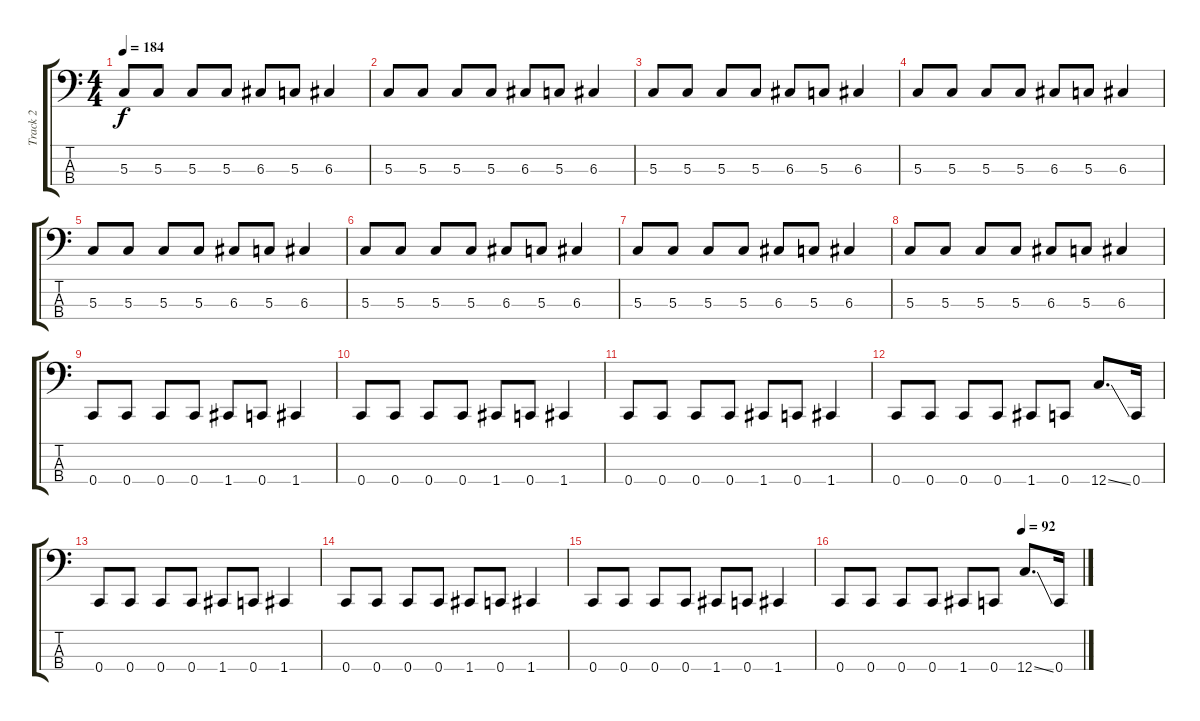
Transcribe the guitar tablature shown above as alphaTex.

\track ("Track 2" "Track 2") {instrument electricbassfinger}
\staff {score tabs}
\tuning (F2 C2 G1 C1) {hide}
\ts (4 4)
\tempo 184
\clef f4
\ks c
5.3.8{dy f} 5.3.8 5.3.8 5.3.8 6.3.8 5.3.8 6.3.4 |
5.3.8 5.3.8 5.3.8 5.3.8 6.3.8 5.3.8 6.3.4 |
5.3.8 5.3.8 5.3.8 5.3.8 6.3.8 5.3.8 6.3.4 |
5.3.8 5.3.8 5.3.8 5.3.8 6.3.8 5.3.8 6.3.4 |
5.3.8 5.3.8 5.3.8 5.3.8 6.3.8 5.3.8 6.3.4 |
5.3.8 5.3.8 5.3.8 5.3.8 6.3.8 5.3.8 6.3.4 |
5.3.8 5.3.8 5.3.8 5.3.8 6.3.8 5.3.8 6.3.4 |
5.3.8 5.3.8 5.3.8 5.3.8 6.3.8 5.3.8 6.3.4 |
0.4.8 0.4.8 0.4.8 0.4.8 1.4.8 0.4.8 1.4.4 |
0.4.8 0.4.8 0.4.8 0.4.8 1.4.8 0.4.8 1.4.4 |
0.4.8 0.4.8 0.4.8 0.4.8 1.4.8 0.4.8 1.4.4 |
0.4.8 0.4.8 0.4.8 0.4.8 1.4.8 0.4.8 12.4{ss}.8{d} 0.4.16 |
0.4.8 0.4.8 0.4.8 0.4.8 1.4.8 0.4.8 1.4.4 |
0.4.8 0.4.8 0.4.8 0.4.8 1.4.8 0.4.8 1.4.4 |
0.4.8 0.4.8 0.4.8 0.4.8 1.4.8 0.4.8 1.4.4 |
\tempo (92 0.75)
0.4.8 0.4.8 0.4.8 0.4.8 1.4.8 0.4.8 12.4{ss}.8{d} 0.4.16
